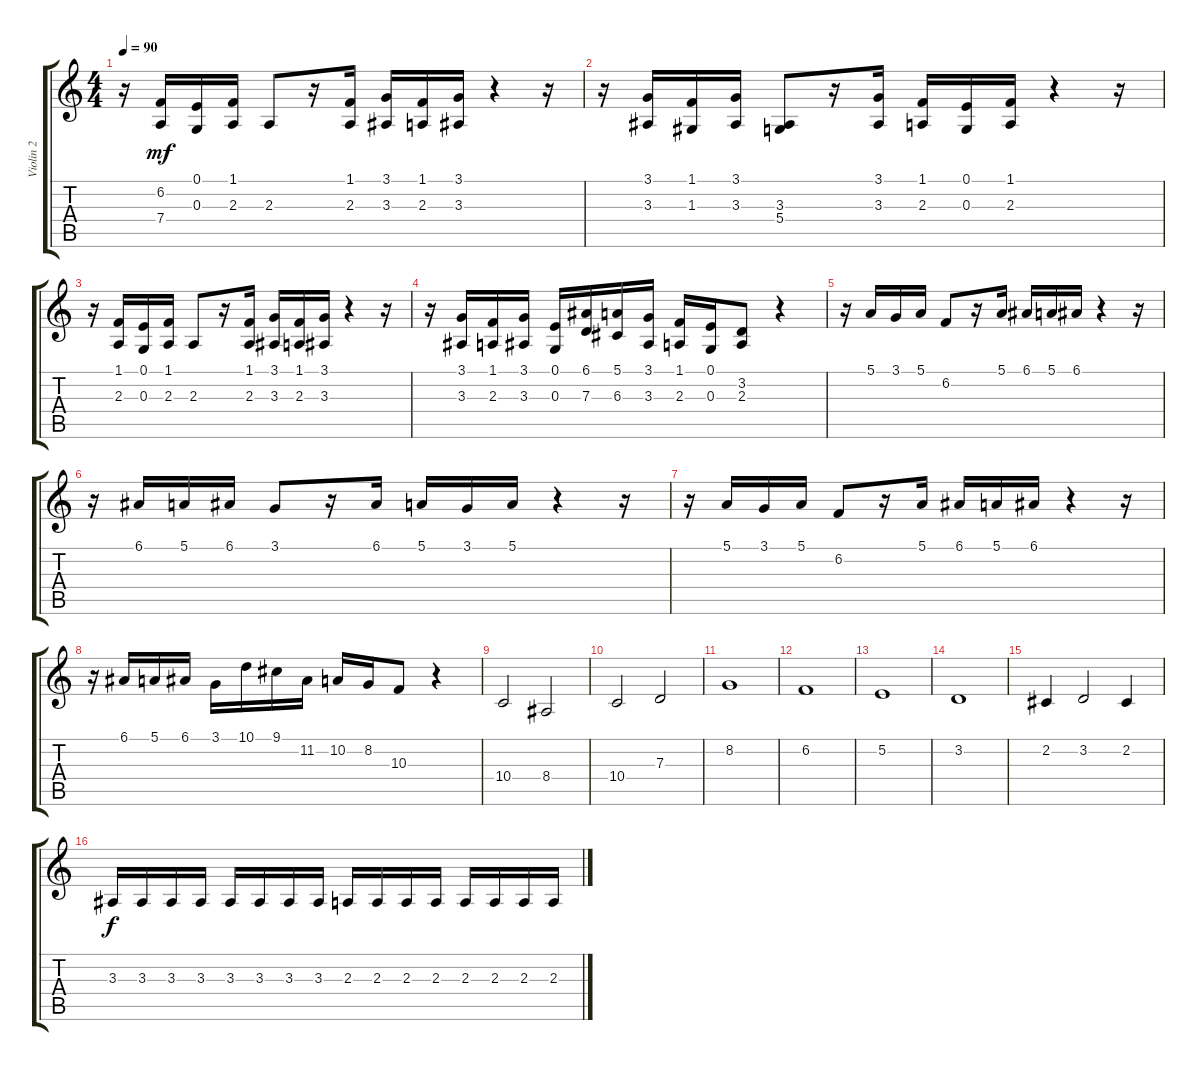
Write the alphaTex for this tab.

\track ("Violin 2" "Violin 2") {instrument stringensemble1}
\staff {score tabs}
\tuning (E4 B3 G3 D3 A2 E2) {hide}
\ts (4 4)
\tempo 90
\clef g2
\ks c
r.16{dy fff} (6.2 7.4).16{dy mf} (0.1 0.3).16 (1.1 2.3).16 2.3.8 r.16 (1.1 2.3).16 (3.1 3.3).16 (1.1 2.3).16 (3.1 3.3).16 r.4 r.16 |
r.16 (3.1 3.3).16 (1.1 1.3).16 (3.1 3.3).16 (3.3 5.4).8 r.16 (3.1 3.3).16 (1.1 2.3).16 (0.1 0.3).16 (1.1 2.3).16 r.4 r.16 |
r.16 (1.1 2.3).16 (0.1 0.3).16 (1.1 2.3).16 2.3.8 r.16 (1.1 2.3).16 (3.1 3.3).16 (1.1 2.3).16 (3.1 3.3).16 r.4 r.16 |
r.16 (3.1 3.3).16 (1.1 2.3).16 (3.1 3.3).16 (0.1 0.3).16 (6.1 7.3).16 (5.1 6.3).16 (3.1 3.3).16 (1.1 2.3).16 (0.1 0.3).16 (3.2 2.3).8 r.4 |
r.16 5.1.16 3.1.16 5.1.16 6.2.8 r.16 5.1.16 6.1.16 5.1.16 6.1.16 r.4 r.16 |
r.16 6.1.16 5.1.16 6.1.16 3.1.8 r.16 6.1.16 5.1.16 3.1.16 5.1.16 r.4 r.16 |
r.16 5.1.16 3.1.16 5.1.16 6.2.8 r.16 5.1.16 6.1.16 5.1.16 6.1.16 r.4 r.16 |
r.16 6.1.16 5.1.16 6.1.16 3.1.16 10.1.16 9.1.16 11.2.16 10.2.16 8.2.16 10.3.8 r.4 |
10.4.2 8.4.2 |
10.4.2 7.3.2 |
8.2.1 |
6.2.1 |
5.2.1 |
3.2.1 |
2.2.4 3.2.2 2.2.4 |
3.3.16{dy f} 3.3.16 3.3.16 3.3.16 3.3.16 3.3.16 3.3.16 3.3.16 2.3.16 2.3.16 2.3.16 2.3.16 2.3.16 2.3.16 2.3.16 2.3.16
